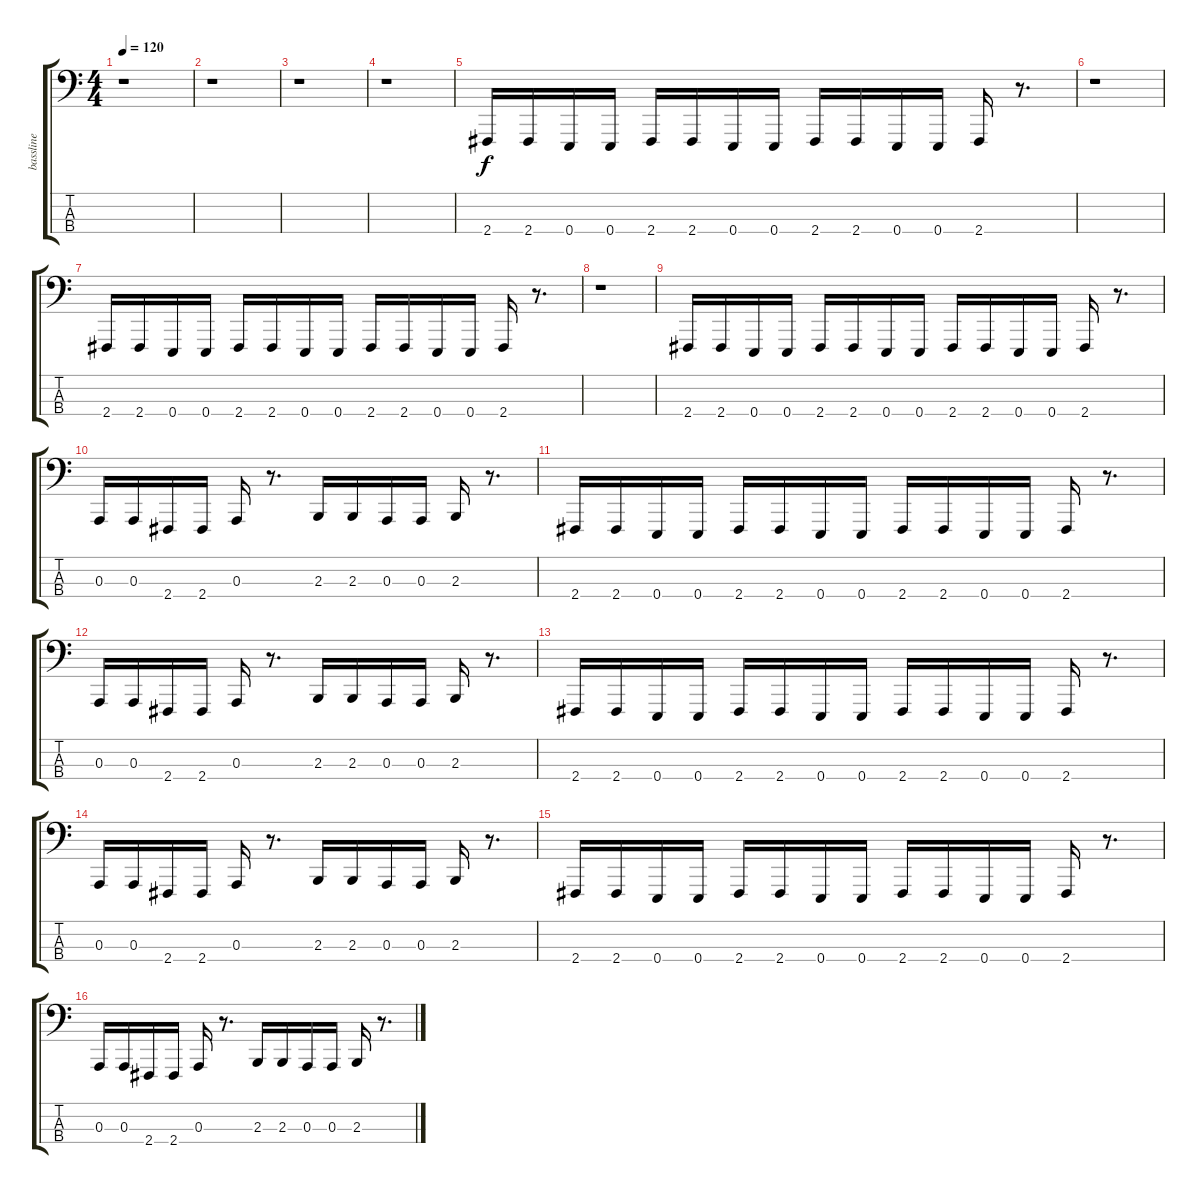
\track ("bassline" "bassline") {instrument drawbarorgan}
\staff {score tabs}
\tuning (G2 D2 A1 E1) {hide}
\ts (4 4)
\tempo 120
\clef f4
\ks c
r.1{dy f instrument drawbarorgan} |
r.1 |
r.1 |
r.1 |
2.4.16 2.4.16 0.4.16 0.4.16 2.4.16 2.4.16 0.4.16 0.4.16 2.4.16 2.4.16 0.4.16 0.4.16 2.4.16 r.8{d} |
r.1 |
2.4.16 2.4.16 0.4.16 0.4.16 2.4.16 2.4.16 0.4.16 0.4.16 2.4.16 2.4.16 0.4.16 0.4.16 2.4.16 r.8{d} |
r.1 |
2.4.16 2.4.16 0.4.16 0.4.16 2.4.16 2.4.16 0.4.16 0.4.16 2.4.16 2.4.16 0.4.16 0.4.16 2.4.16 r.8{d} |
0.3.16 0.3.16 2.4.16 2.4.16 0.3.16 r.8{d} 2.3.16 2.3.16 0.3.16 0.3.16 2.3.16 r.8{d} |
2.4.16 2.4.16 0.4.16 0.4.16 2.4.16 2.4.16 0.4.16 0.4.16 2.4.16 2.4.16 0.4.16 0.4.16 2.4.16 r.8{d} |
0.3.16 0.3.16 2.4.16 2.4.16 0.3.16 r.8{d} 2.3.16 2.3.16 0.3.16 0.3.16 2.3.16 r.8{d} |
2.4.16 2.4.16 0.4.16 0.4.16 2.4.16 2.4.16 0.4.16 0.4.16 2.4.16 2.4.16 0.4.16 0.4.16 2.4.16 r.8{d} |
0.3.16 0.3.16 2.4.16 2.4.16 0.3.16 r.8{d} 2.3.16 2.3.16 0.3.16 0.3.16 2.3.16 r.8{d} |
2.4.16 2.4.16 0.4.16 0.4.16 2.4.16 2.4.16 0.4.16 0.4.16 2.4.16 2.4.16 0.4.16 0.4.16 2.4.16 r.8{d} |
0.3.16 0.3.16 2.4.16 2.4.16 0.3.16 r.8{d} 2.3.16 2.3.16 0.3.16 0.3.16 2.3.16 r.8{d}
